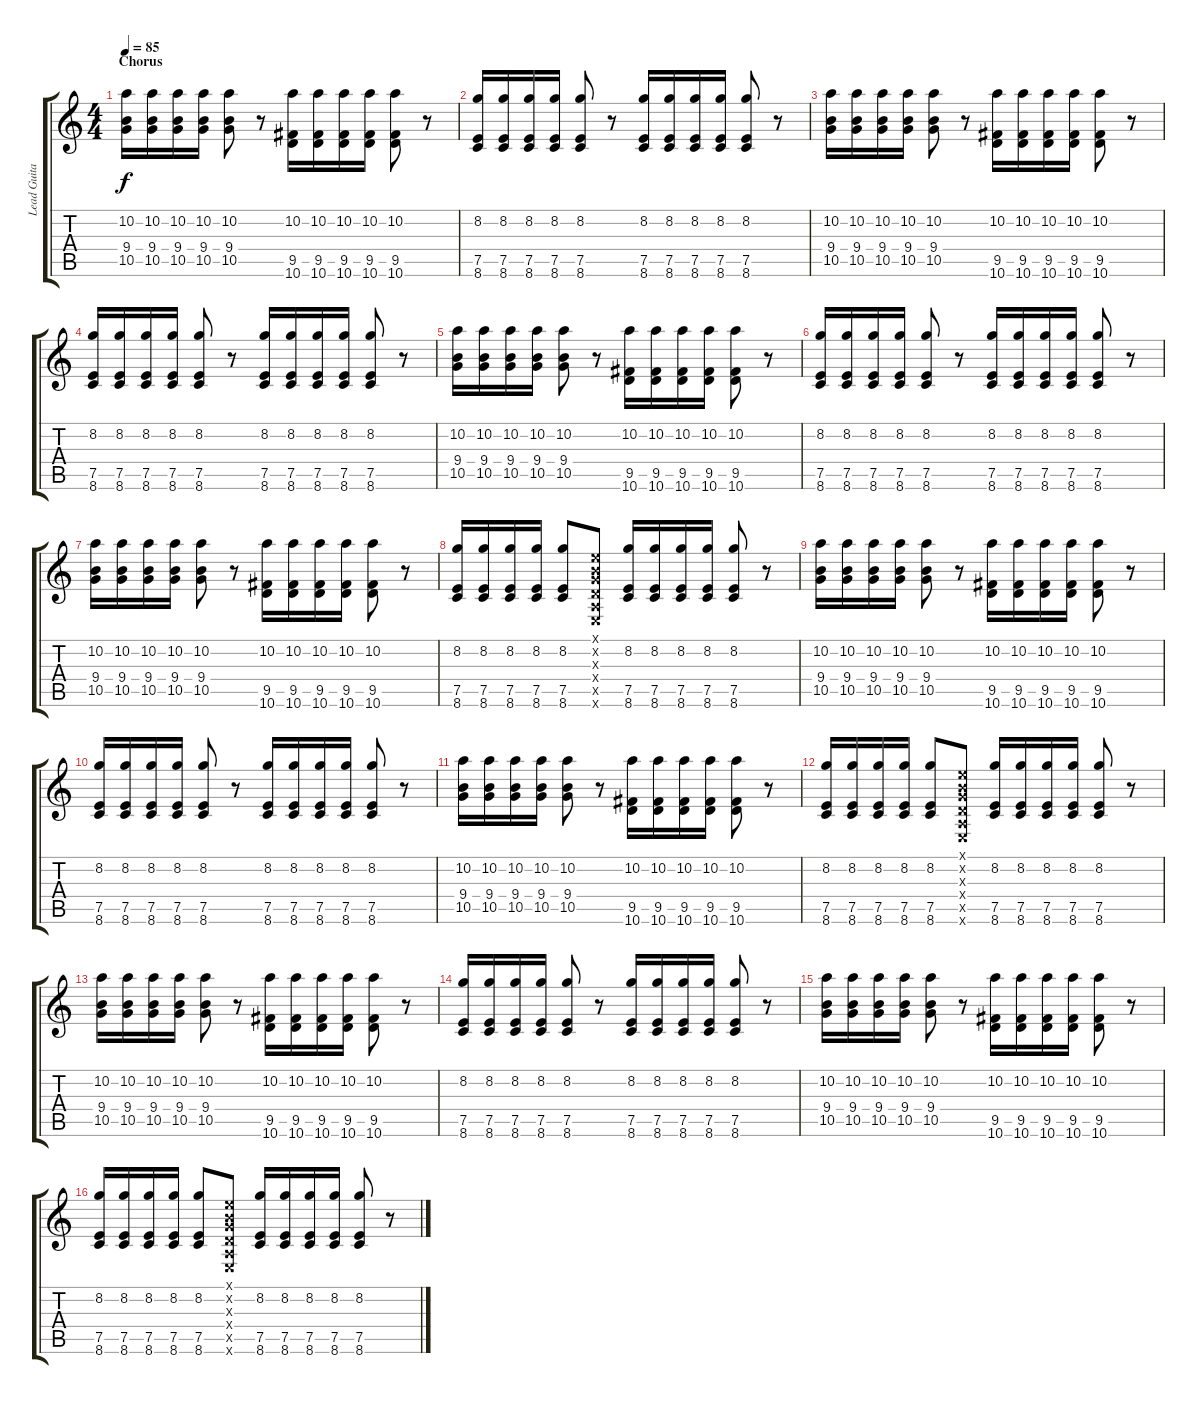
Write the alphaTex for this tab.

\track ("Lead Guitar . Isaac Brock" "Lead Guita") {instrument acousticguitarsteel}
\staff {score tabs}
\tuning (E4 B3 G3 D3 A2 E2) {hide}
\ts (4 4)
\section ("" "Chorus")
\tempo 85
\clef g2
\ks c
(10.2 9.4 10.5).16{dy f instrument distortionguitar} (10.2 9.4 10.5).16 (10.2 9.4 10.5).16 (10.2 9.4 10.5).16 (10.2 9.4 10.5).8 r.8 (10.2 9.5 10.6).16 (10.2 9.5 10.6).16 (10.2 9.5 10.6).16 (10.2 9.5 10.6).16 (10.2 9.5 10.6).8 r.8 |
(8.2 7.5 8.6).16 (8.2 7.5 8.6).16 (8.2 7.5 8.6).16 (8.2 7.5 8.6).16 (8.2 7.5 8.6).8 r.8 (8.2 7.5 8.6).16 (8.2 7.5 8.6).16 (8.2 7.5 8.6).16 (8.2 7.5 8.6).16 (8.2 7.5 8.6).8 r.8 |
(10.2 9.4 10.5).16 (10.2 9.4 10.5).16 (10.2 9.4 10.5).16 (10.2 9.4 10.5).16 (10.2 9.4 10.5).8 r.8 (10.2 9.5 10.6).16 (10.2 9.5 10.6).16 (10.2 9.5 10.6).16 (10.2 9.5 10.6).16 (10.2 9.5 10.6).8 r.8 |
(8.2 7.5 8.6).16 (8.2 7.5 8.6).16 (8.2 7.5 8.6).16 (8.2 7.5 8.6).16 (8.2 7.5 8.6).8 r.8 (8.2 7.5 8.6).16 (8.2 7.5 8.6).16 (8.2 7.5 8.6).16 (8.2 7.5 8.6).16 (8.2 7.5 8.6).8 r.8 |
(10.2 9.4 10.5).16 (10.2 9.4 10.5).16 (10.2 9.4 10.5).16 (10.2 9.4 10.5).16 (10.2 9.4 10.5).8 r.8 (10.2 9.5 10.6).16 (10.2 9.5 10.6).16 (10.2 9.5 10.6).16 (10.2 9.5 10.6).16 (10.2 9.5 10.6).8 r.8 |
(8.2 7.5 8.6).16 (8.2 7.5 8.6).16 (8.2 7.5 8.6).16 (8.2 7.5 8.6).16 (8.2 7.5 8.6).8 r.8 (8.2 7.5 8.6).16 (8.2 7.5 8.6).16 (8.2 7.5 8.6).16 (8.2 7.5 8.6).16 (8.2 7.5 8.6).8 r.8 |
(10.2 9.4 10.5).16 (10.2 9.4 10.5).16 (10.2 9.4 10.5).16 (10.2 9.4 10.5).16 (10.2 9.4 10.5).8 r.8 (10.2 9.5 10.6).16 (10.2 9.5 10.6).16 (10.2 9.5 10.6).16 (10.2 9.5 10.6).16 (10.2 9.5 10.6).8 r.8 |
(8.2 7.5 8.6).16 (8.2 7.5 8.6).16 (8.2 7.5 8.6).16 (8.2 7.5 8.6).16 (8.2 7.5 8.6).8 (0.1{x} 0.2{x} 0.3{x} 0.4{x} 0.5{x} 0.6{x}).8 (8.2 7.5 8.6).16 (8.2 7.5 8.6).16 (8.2 7.5 8.6).16 (8.2 7.5 8.6).16 (8.2 7.5 8.6).8 r.8 |
(10.2 9.4 10.5).16 (10.2 9.4 10.5).16 (10.2 9.4 10.5).16 (10.2 9.4 10.5).16 (10.2 9.4 10.5).8 r.8 (10.2 9.5 10.6).16 (10.2 9.5 10.6).16 (10.2 9.5 10.6).16 (10.2 9.5 10.6).16 (10.2 9.5 10.6).8 r.8 |
(8.2 7.5 8.6).16 (8.2 7.5 8.6).16 (8.2 7.5 8.6).16 (8.2 7.5 8.6).16 (8.2 7.5 8.6).8 r.8 (8.2 7.5 8.6).16 (8.2 7.5 8.6).16 (8.2 7.5 8.6).16 (8.2 7.5 8.6).16 (8.2 7.5 8.6).8 r.8 |
(10.2 9.4 10.5).16 (10.2 9.4 10.5).16 (10.2 9.4 10.5).16 (10.2 9.4 10.5).16 (10.2 9.4 10.5).8 r.8 (10.2 9.5 10.6).16 (10.2 9.5 10.6).16 (10.2 9.5 10.6).16 (10.2 9.5 10.6).16 (10.2 9.5 10.6).8 r.8 |
(8.2 7.5 8.6).16 (8.2 7.5 8.6).16 (8.2 7.5 8.6).16 (8.2 7.5 8.6).16 (8.2 7.5 8.6).8 (0.1{x} 0.2{x} 0.3{x} 0.4{x} 0.5{x} 0.6{x}).8 (8.2 7.5 8.6).16 (8.2 7.5 8.6).16 (8.2 7.5 8.6).16 (8.2 7.5 8.6).16 (8.2 7.5 8.6).8 r.8 |
(10.2 9.4 10.5).16 (10.2 9.4 10.5).16 (10.2 9.4 10.5).16 (10.2 9.4 10.5).16 (10.2 9.4 10.5).8 r.8 (10.2 9.5 10.6).16 (10.2 9.5 10.6).16 (10.2 9.5 10.6).16 (10.2 9.5 10.6).16 (10.2 9.5 10.6).8 r.8 |
(8.2 7.5 8.6).16 (8.2 7.5 8.6).16 (8.2 7.5 8.6).16 (8.2 7.5 8.6).16 (8.2 7.5 8.6).8 r.8 (8.2 7.5 8.6).16 (8.2 7.5 8.6).16 (8.2 7.5 8.6).16 (8.2 7.5 8.6).16 (8.2 7.5 8.6).8 r.8 |
(10.2 9.4 10.5).16 (10.2 9.4 10.5).16 (10.2 9.4 10.5).16 (10.2 9.4 10.5).16 (10.2 9.4 10.5).8 r.8 (10.2 9.5 10.6).16 (10.2 9.5 10.6).16 (10.2 9.5 10.6).16 (10.2 9.5 10.6).16 (10.2 9.5 10.6).8 r.8 |
(8.2 7.5 8.6).16 (8.2 7.5 8.6).16 (8.2 7.5 8.6).16 (8.2 7.5 8.6).16 (8.2 7.5 8.6).8 (0.1{x} 0.2{x} 0.3{x} 0.4{x} 0.5{x} 0.6{x}).8 (8.2 7.5 8.6).16 (8.2 7.5 8.6).16 (8.2 7.5 8.6).16 (8.2 7.5 8.6).16 (8.2 7.5 8.6).8 r.8
